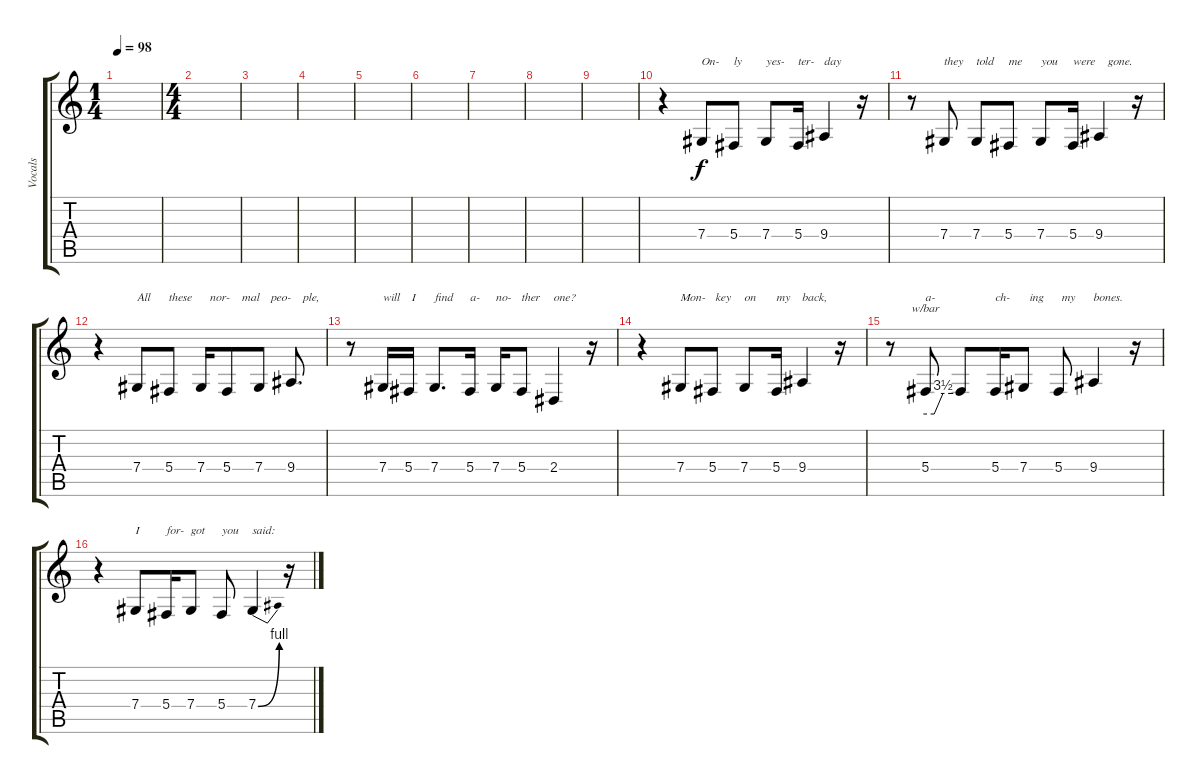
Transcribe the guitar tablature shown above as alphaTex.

\track ("Vocals" "Vocals") {instrument trumpet}
\staff {score tabs}
\tuning (Eb4 Bb3 Gb3 Db3 Ab2 Eb2) {hide}
\ts (1 4)
\tempo 98
\clef g2
\ks c
|
\ts (4 4)
|
|
|
|
|
|
|
|
r.4 7.4.8{txt "On-"} 5.4.8{txt "ly"} 7.4.8{txt "yes-"} 5.4.16{txt "ter-"} 9.4.4{txt "day"} r.16 |
r.8 7.4.8{txt "they"} 7.4.8{txt "told"} 5.4.8{txt "me"} 7.4.8{txt "you"} 5.4.16{txt "were"} 9.4.4{txt "   gone."} r.16 |
r.4 7.4.8{txt "All"} 5.4.8{txt "these"} 7.4.16{txt "   nor-"} 5.4.8{txt "     mal"} 7.4.8{txt "    peo-"} 9.4.8{d txt "    ple,"} |
r.8 7.4.16{txt "will"} 5.4.16{txt " I"} 7.4.8{d txt "find"} 5.4.16{txt "a-"} 7.4.16{txt "no-"} 5.4.8{txt "ther"} 2.4.4{txt "one?"} r.16 |
r.4 7.4.8{txt "Mon-"} 5.4.8{txt " key"} 7.4.8{txt "on"} 5.4.16{txt "my"} 9.4.4{txt "back,"} r.16 |
r.8 5.4.8{tbe (custom default 0 0 15 0 30 14 45 14 60 14) txt "a-"} 5.4{t}.8 5.4.16{txt "ch-"} 7.4.8{txt "  ing"} 5.4.8{txt " my"} 9.4.4{txt "bones."} r.16 |
r.4 7.4.8{txt "I"} 5.4.16{txt "for-"} 7.4.8{txt "got"} 5.4.8{txt "you"} 7.4{be (bend 0 0 60 4)}.4{txt "said:"} r.16
